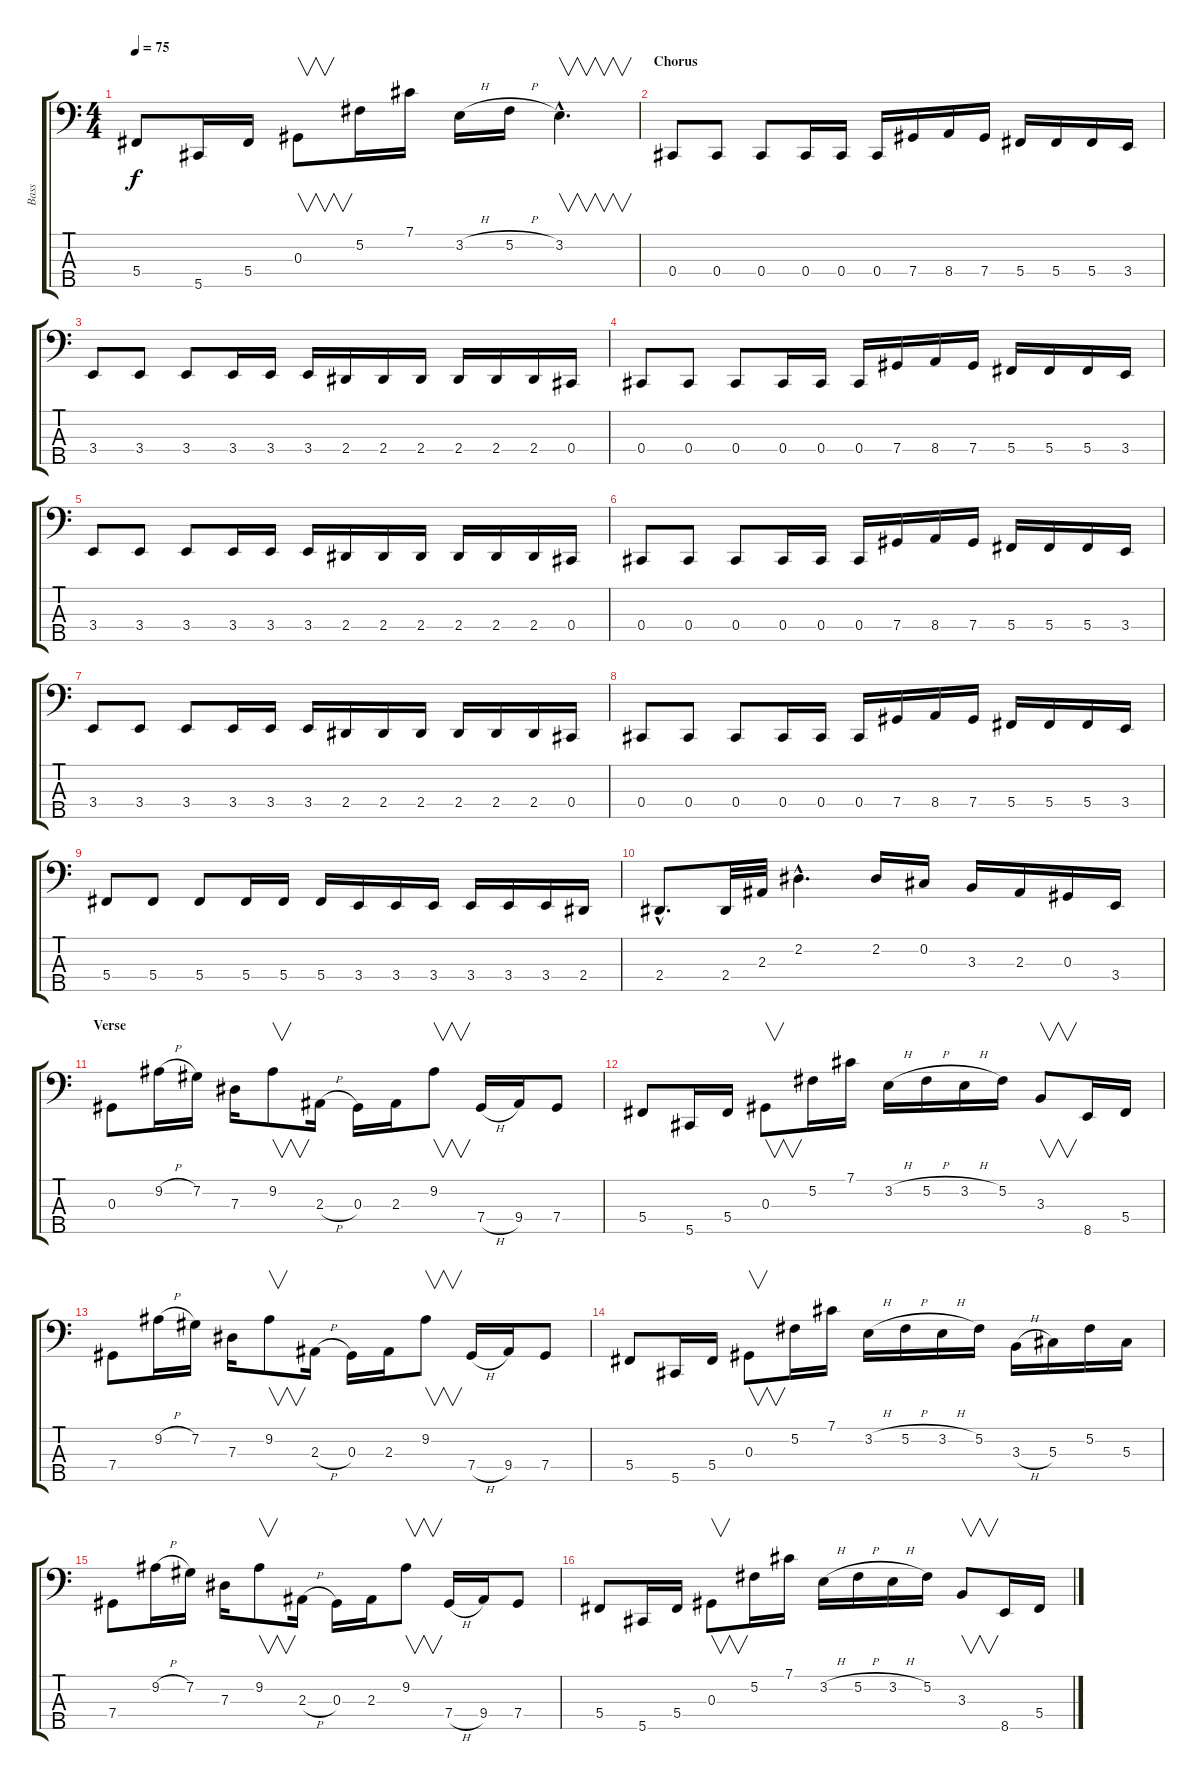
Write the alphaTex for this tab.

\track ("Bass" "Bass") {instrument electricbasspick}
\staff {score tabs}
\tuning (Gb2 Db2 Ab1 Db1 Ab0) {hide}
\ts (4 4)
\tempo 75
\clef f4
\ks c
5.4.8{dy f} 5.5.16 5.4.16 0.3.8{v} 5.2.16 7.1.16 3.2{h}.16 5.2{h}.16 3.2{hac}.4{v d} |
\section ("" "Chorus")
0.4.8 0.4.8 0.4.8 0.4.16 0.4.16 0.4.16 7.4.16 8.4.16 7.4.16 5.4.16 5.4.16 5.4.16 3.4.16 |
3.4.8 3.4.8 3.4.8 3.4.16 3.4.16 3.4.16 2.4.16 2.4.16 2.4.16 2.4.16 2.4.16 2.4.16 0.4.16 |
0.4.8 0.4.8 0.4.8 0.4.16 0.4.16 0.4.16 7.4.16 8.4.16 7.4.16 5.4.16 5.4.16 5.4.16 3.4.16 |
3.4.8 3.4.8 3.4.8 3.4.16 3.4.16 3.4.16 2.4.16 2.4.16 2.4.16 2.4.16 2.4.16 2.4.16 0.4.16 |
0.4.8 0.4.8 0.4.8 0.4.16 0.4.16 0.4.16 7.4.16 8.4.16 7.4.16 5.4.16 5.4.16 5.4.16 3.4.16 |
3.4.8 3.4.8 3.4.8 3.4.16 3.4.16 3.4.16 2.4.16 2.4.16 2.4.16 2.4.16 2.4.16 2.4.16 0.4.16 |
0.4.8 0.4.8 0.4.8 0.4.16 0.4.16 0.4.16 7.4.16 8.4.16 7.4.16 5.4.16 5.4.16 5.4.16 3.4.16 |
5.4.8 5.4.8 5.4.8 5.4.16 5.4.16 5.4.16 3.4.16 3.4.16 3.4.16 3.4.16 3.4.16 3.4.16 2.4.16 |
2.4{hac}.8{d} 2.4.32 2.3.32 2.2{hac}.4{d} 2.2.16 0.2.16 3.3.16 2.3.16 0.3.16 3.4.16 |
\section ("" "Verse")
0.3.8 9.2{h}.16 7.2.16 7.3.16 9.2.8{v} 2.3{h}.16 0.3.16 2.3.16 9.2.8{v} 7.4{h}.16 9.4.16 7.4.8 |
5.4.8 5.5.16 5.4.16 0.3.8{v} 5.2.16 7.1.16 3.2{h}.16 5.2{h}.16 3.2{h}.16 5.2.16 3.3.8{v} 8.5.16 5.4.16 |
7.4.8 9.2{h}.16 7.2.16 7.3.16 9.2.8{v} 2.3{h}.16 0.3.16 2.3.16 9.2.8{v} 7.4{h}.16 9.4.16 7.4.8 |
5.4.8 5.5.16 5.4.16 0.3.8{v} 5.2.16 7.1.16 3.2{h}.16 5.2{h}.16 3.2{h}.16 5.2.16 3.3{h}.16 5.3.16 5.2.16 5.3.16 |
7.4.8 9.2{h}.16 7.2.16 7.3.16 9.2.8{v} 2.3{h}.16 0.3.16 2.3.16 9.2.8{v} 7.4{h}.16 9.4.16 7.4.8 |
5.4.8 5.5.16 5.4.16 0.3.8{v} 5.2.16 7.1.16 3.2{h}.16 5.2{h}.16 3.2{h}.16 5.2.16 3.3.8{v} 8.5.16 5.4.16
